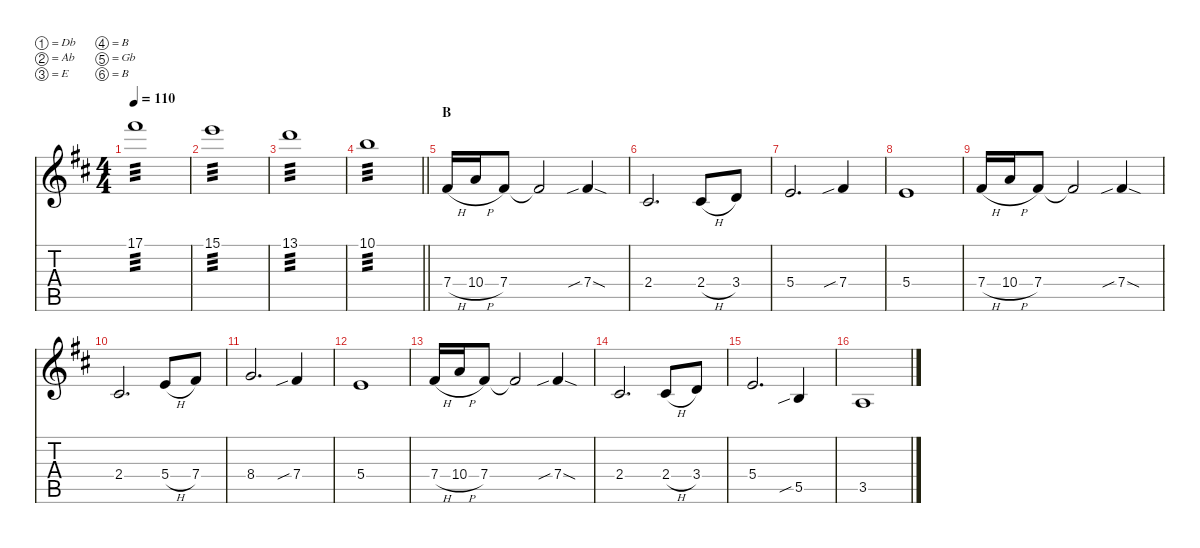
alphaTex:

\defaultSystemsLayout 4
\hideDynamics
\bracketExtendMode nobrackets
\singleTrackTrackNamePolicy hidden
\multiTrackTrackNamePolicy hidden
\firstSystemTrackNameMode fullname
\firstSystemTrackNameOrientation horizontal
\otherSystemsTrackNameOrientation horizontal
\track ("Aaron Turner Over" "od.guit.") {defaultSystemsLayout 8 instrument overdrivenguitar}
\staff {score tabs}
\tuning (Db4 Ab3 E3 B2 Gb2 B1)
\ts (4 4)
\tempo 110
\clef g2
\ks bminor
17.1{acc #}.1{tp 3 dy f beam Down} |
15.1{acc forcenatural}.1{tp 3 beam Down} |
13.1{acc forcenatural}.1{tp 3 beam Down} |
\barLineRight lightlight
10.1{acc forcenatural}.1{tp 3 beam Down} |
\section ("" "B")
7.4{h acc #}.16{beam Up} 10.4{h acc forcenatural}.16{beam Up} 7.4{acc #}.8{beam Up} 7.4{t acc #}.2{beam Up} 7.4{sib sod acc #}.4{beam Up} |
2.4{acc #}.2{d beam Up} 2.4{h acc #}.8{beam Up} 3.4{acc forcenatural}.8{beam Up} |
5.4{acc forcenatural}.2{d beam Up} 7.4{sib acc #}.4{beam Up} |
5.4{acc forcenatural}.1{beam Up} |
7.4{h acc #}.16{beam Up} 10.4{h acc forcenatural}.16{beam Up} 7.4{acc #}.8{beam Up} 7.4{t acc #}.2{beam Up} 7.4{sib sod acc #}.4{beam Up} |
2.4{acc #}.2{d beam Up} 5.4{h acc forcenatural}.8{beam Up} 7.4{acc #}.8{beam Up} |
8.4{acc forcenatural}.2{d beam Up} 7.4{sib acc #}.4{beam Up} |
5.4{acc forcenatural}.1{beam Up} |
7.4{h acc #}.16{beam Up} 10.4{h acc forcenatural}.16{beam Up} 7.4{acc #}.8{beam Up} 7.4{t acc #}.2{beam Up} 7.4{sib sod acc #}.4{beam Up} |
2.4{acc #}.2{d beam Up} 2.4{h acc #}.8{beam Up} 3.4{acc forcenatural}.8{beam Up} |
5.4{acc forcenatural}.2{d beam Up} 5.5{sib acc forcenatural}.4{beam Up} |
3.5{acc forcenatural}.1{beam Up}
